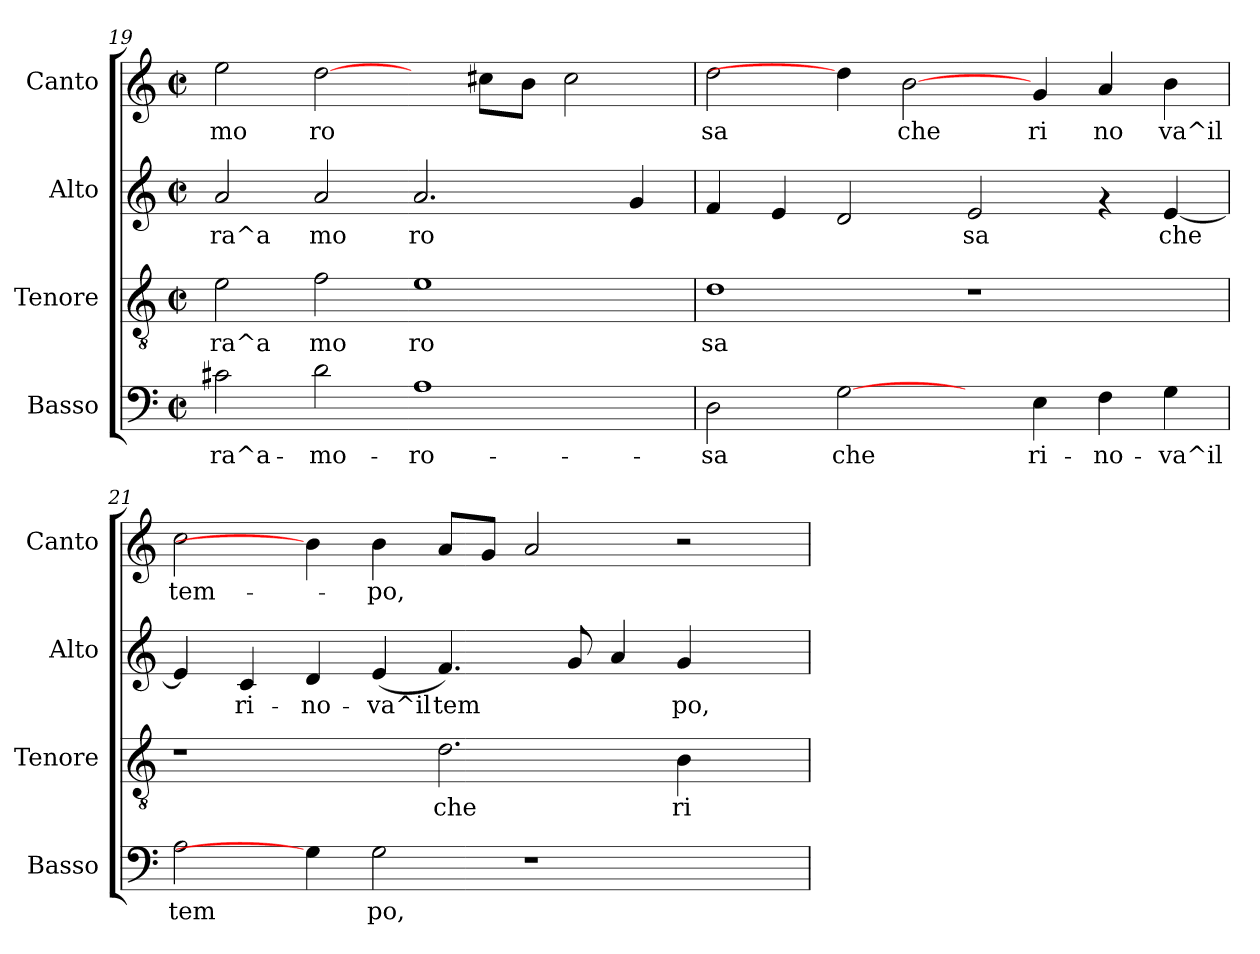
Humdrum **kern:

**kern	**text	**kern	**text	**kern	**text	**kern	**text
*part4	*part4	*part3	*part3	*part2	*part2	*part1	*part1
*staff4	*staff4	*staff3	*staff3	*staff2	*staff2	*staff1	*staff1
*I"Basso	*	*I"Tenore	*	*I"Alto	*	*I"Canto	*
*I'Basso	*	*I'Tenore	*	*I'Alto	*	*I'Canto	*
*clefF4	*	*clefGv2	*	*clefG2	*	*clefG2	*
*k[]	*	*k[]	*	*k[]	*	*k[]	*
*C:	*	*C:	*	*C:	*	*C:	*
*M2/2	*	*M2/2	*	*M2/2	*	*M2/2	*
*met(c|)	*	*met(c|)	*	*met(c|)	*	*met(c|)	*
=19	=19	=19	=19	=19	=19	=19	=19
!	!LO:LY:b:cj	!	!LO:LY:b:cj	!	!LO:LY:b:cj	!	!LO:LY:a:cj
2c#X\	-ra^a-	2e\	ra^a	2a/	ra^a	2ee\	mo
!	!LO:LY:b:cj	!	!LO:LY:b:cj	!	!LO:LY:b:cj	!	!LO:LY:a:cj
2d\	-mo-	2f\	mo	2a/	mo	[2dd\	ro
!	!LO:LY:b:cj	!	!LO:LY:b:cj	!	!LO:LY:b:cj	!	!
1A	-ro-	1e	ro	2.a/	ro	4ryy	.
!	!	!	!	!	!	!	!LO:LY:a:cj
.	.	.	.	.	.	8cc#\L	.
!	!	!	!	!	!	!	!LO:LY:a:cj
.	.	.	.	.	.	8b\J	.
!	!	!	!	!	!	!	!LO:LY:a:cj
.	.	.	.	.	.	2cc#\	.
!	!	!	!	!	!LO:LY:b:cj	!	!
.	.	.	.	4g/	.	.	.
=20	=20	=20	=20	=20	=20	=20	=20
!	!LO:LY:b:cj	!	!LO:LY:b:cj	!	!LO:LY:b:cj	!	!LO:LY:a:cj
2D\	-sa	1d	sa	4f/	.	2dd\	sa
!	!	!	!	!	!LO:LY:b:cj	!	!
.	.	.	.	4e/	.	.	.
!	!LO:LY:b:cj	!	!	!	!LO:LY:b:cj	!	!
[2G\	che	.	.	2d/	.	4dd\]	.
!	!	!	!	!	!	!	!LO:LY:a:cj
.	.	.	.	.	.	[2b\	che
!	!	!	!	!	!LO:LY:b:cj	!	!
4ryy	.	1r	.	2e/	sa	.	.
!	!LO:LY:b:cj	!	!	!	!	!	!LO:LY:a:cj
4E\	ri-	.	.	.	.	4g/	ri
!	!LO:LY:b:cj	!	!	!	!	!	!LO:LY:a:cj
4F\	-no-	.	.	4rf	.	4a/	no
!	!LO:LY:b:cj	!	!	!	!LO:LY:b:cj	!	!LO:LY:a:cj
4G\	-va^il	.	.	[<4e/	che	4b\	va^il
!!LO:LB:g=z
=21	=21	=21	=21	=21	=21	=21	=21
!	!LO:LY:b:cj	!	!	!	!LO:LY:b:cj	!	!LO:LY:b:cj
2A\	tem	1r	.	4e/]	.	2cc\	tem-
!	!	!	!	!	!LO:LY:b:cj	!	!
.	.	.	.	4c/	ri-	.	.
!	!	!	!	!	!LO:LY:b:cj	!	!
4G\]	.	.	.	4d/	-no-	4b\]	.
!	!LO:LY:b:cj	!	!	!	!LO:LY:b:cj	!	!LO:LY:b:cj
2G\	po,	.	.	(<4e/	-va^il	4b\	-po,
!	!	!	!LO:LY:b:cj	!	!LO:LY:b:cj	!	!LO:LY:b:cj
.	.	2.d\	che	4.f/)	tem-	8a/L	.
!	!	!	!	!	!	!	!LO:LY:b:cj
.	.	.	.	.	.	8g/J	.
!	!	!	!	!	!	!	!LO:LY:b:cj
1r	.	.	.	.	.	2a/	.
!	!	!	!	!	!LO:LY:b:cj	!	!
.	.	.	.	8g/	--	.	.
!	!	!	!	!	!LO:LY:b:cj	!	!
.	.	.	.	4a/	--	.	.
!	!	!	!LO:LY:b:cj	!	!LO:LY:b:cj	!	!
.	.	4B\	ri	4g/	-po,	2r	.
.	.	4ryy	.	4ryy	.	.	.
=	=	=	=	=	=	=	=
*-	*-	*-	*-	*-	*-	*-	*-
